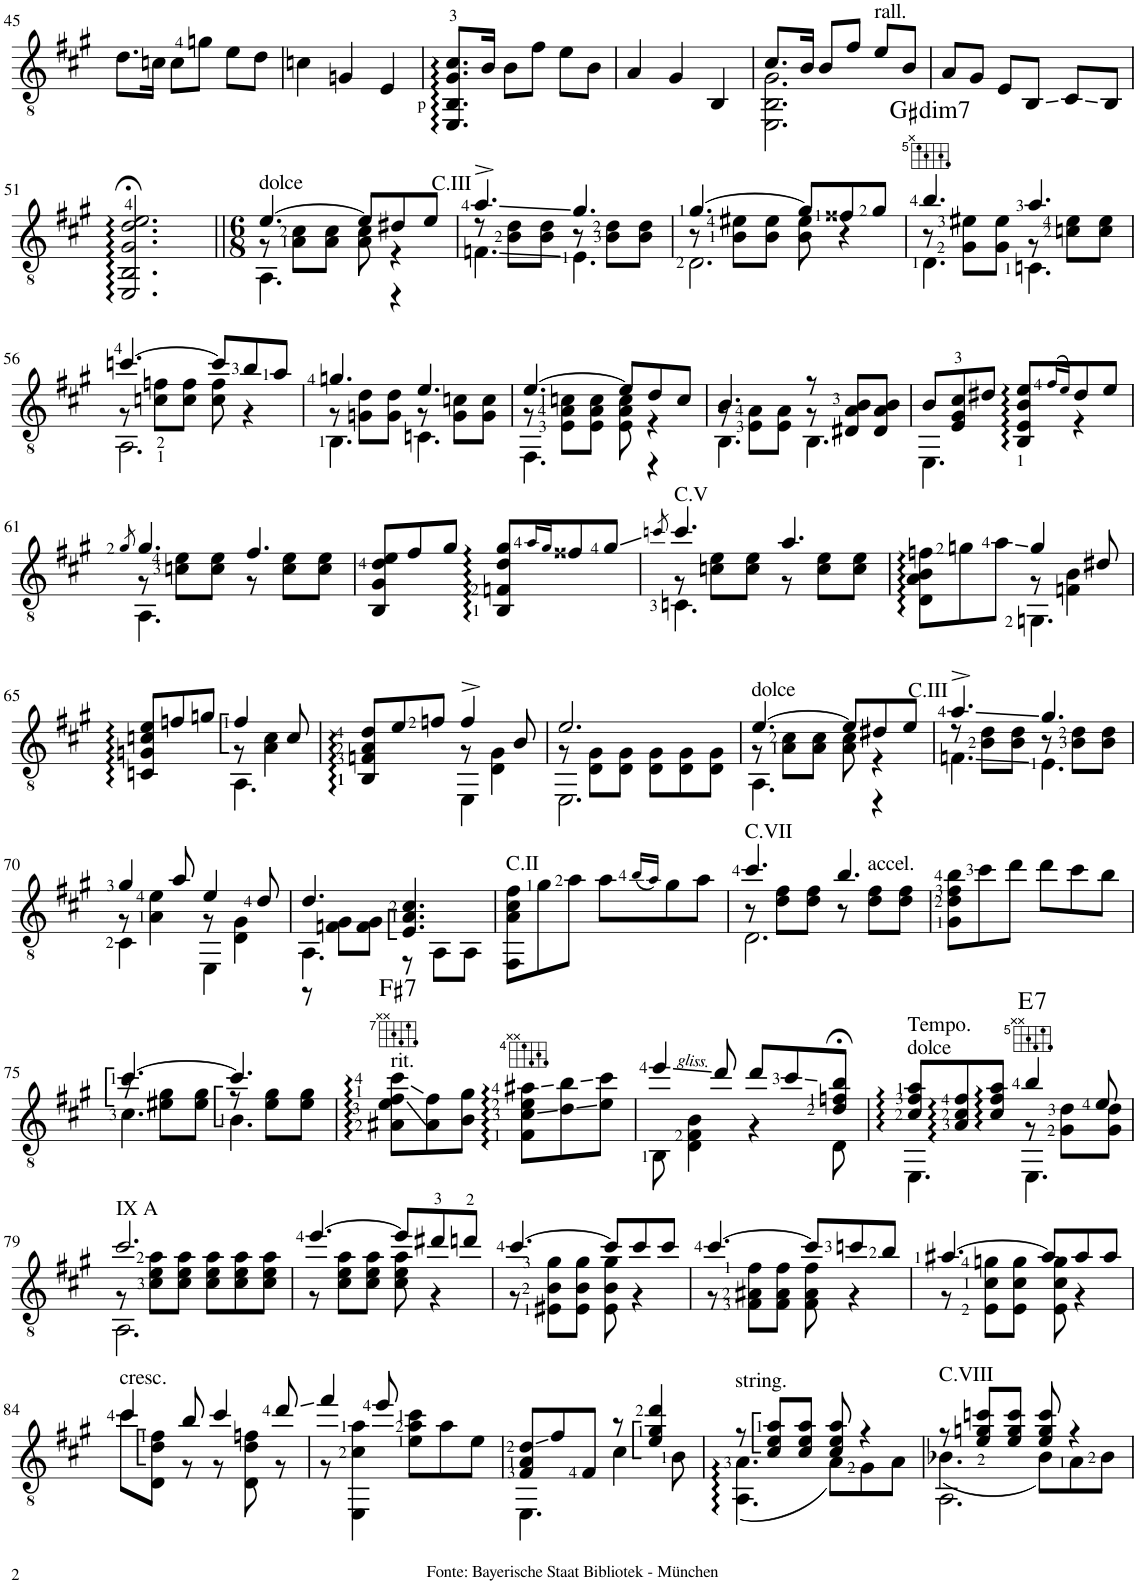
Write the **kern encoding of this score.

**kern	**harte
*part1	*part1
*staff1	*
*I"Guitar	*
*I'Guit.	*
!!LO:PB:g=z
*clefGv2	*
*k[f#c#g#]	*
*M3/4	*
=45	=45
8.d\L	.
16cn\Jk	.
8c\L	.
8gn\J	.
8e\L	.
8d\J	.
=46	=46
4cn\	.
4Gn/	.
4E/	.
=47	=47
8.EE/ 8.BB/ 8.G#/ 8.c#/L	.
16B/Jk	.
8B\L	.
8f#\J	.
8e\L	.
8B\J	.
=48	=48
4A/	.
4G#/	.
4BB/	.
=49	=49
*^	*
8.c#/L	2.EE\ 2.BB\ 2.G#\	.
16B/Jk	.	.
8B/L	.	.
8f#/J	.	.
!LO:TX:a:t=rall.	!	!
8e/L	.	.
8B/J	.	.
*v	*v	*
=50	=50
8A/L	.
8G#/J	.
8E/L	.
8BB/J	.
8C#/L	.
8BB/J	.
!!LO:LB:g=z
=51	=51
2.EE/;< 2.BB/;< 2.G#/;< 2.d/;< 2.e/;<	.
=52||	=52||
*M6/8	*
*^	*
*	*^	*
!LO:TX:a:t=dolce	!	!	!
[4.e/	8r	4.AA\	.
.	8A\ 8c#\L	.	.
.	8A\ 8c#\J	.	.
8e/L]	8A\ 8c#\	8ryy	.
8d#X/	4r	4r	.
8e/J	.	.	.
=53	=53	=53	=53
!LO:TX:a:t=C.III	!	!	!
4.a^/	8r	4.Fn\	.
.	8B\ 8d\L	.	.
.	8B\ 8d\J	.	.
4.g#/	8r	4.E\	.
.	8B\ 8d\L	.	.
.	8B\ 8d\J	.	.
=54	=54	=54	=54
[4.g#/	8r	2.D\	.
.	8B\ 8e#X\L	.	.
.	8B\ 8e#\J	.	.
8g#/L]	8B\ 8e#\	.	.
8f##X/	4r	.	.
8g#/J	.	.	.
=55	=55	=55	=55
!	!	!	!LO:H:kt=dim7
4.b/	8r	4.D\	G#:dim7
.	8G#\ 8e#X\L	.	.
.	8G#\ 8e#\J	.	.
4.a/	8r	4.Cn\	.
.	8cn\ 8e#\L	.	.
.	8c\ 8e#\J	.	.
!!LO:LB:g=z	!!	!!
=56	=56	=56	=56
[4.ccn/	8r	2.AA\	.
.	8cn\ 8fn\L	.	.
.	8c\ 8f\J	.	.
8cc/L]	8c\ 8f\	.	.
8b/	4r	.	.
8a/J	.	.	.
=57	=57	=57	=57
4.gn/	8r	4.BB\	.
.	8Gn\ 8d\L	.	.
.	8G\ 8d\J	.	.
4.e/	8r	4.Cn\	.
.	8G\ 8cn\L	.	.
.	8G\ 8c\J	.	.
=58	=58	=58	=58
[4.e/	8r	4.FF#\	.
.	8E\ 8A\ 8cn\L	.	.
.	8E\ 8A\ 8c\J	.	.
8e/L]	8E\ 8A\ 8c\	8ryy	.
8d/	4r	4r	.
8c/J	.	.	.
=59	=59	=59	=59
4.B/	8r	4.BB\	.
.	8E\ 8A\L	.	.
.	8E\ 8A\J	.	.
8r	8r	4.BB\	.
8D#X/ 8A/ 8B/L	4ryy	.	.
8D#/ 8A/ 8B/J	.	.	.
*	*v	*v	*
=60	=60	=60
8B/L	4.EE\	.
8E/ 8G#/ 8c#/	.	.
8d#X/J	.	.
8BB/ 8E/ 8B/ 8e/L	8ryy	.
(16qf#/LL	.	.
16qe/JJ)	.	.
8d#/	4r	.
8e/J	.	.
*v	*v	*
!!LO:LB:g=z
=61	=61
8qg#/	.
*^	*
*	*^	*
4.g#/	8r	4.AA\	.
.	8cn\ 8e\L	.	.
.	8c\ 8e\J	.	.
4.f#/	8r	4.ryy	.
.	8c\ 8e\L	.	.
.	8c\ 8e\J	.	.
*v	*v	*v	*
=62	=62
8BB/ 8G#/ 8d/ 8e/L	.
8f#/	.
8g#/J	.
8BB/ 8Fn/ 8d/ 8g#/L	.
16qa/LL	.
16qg#/JJ	.
8f##X/	.
8g#/J	.
=63	=63
8qccn/	.
*^	*
*	*^	*
!LO:TX:a:t=C.V	!	!	!
4.cc/	8r	4.Cn\	.
.	8cn\ 8e\L	.	.
.	8c\ 8e\J	.	.
4.a/	8r	4.ryy	.
.	8c\ 8e\L	.	.
.	8c\ 8e\J	.	.
=64	=64	=64	=64
8D\ 8A\ 8B\ 8fn\L	4.ryy	4.ryy	.
8gn\	.	.	.
8a\J	.	.	.
4g/	8r	4.GGn\	.
.	4Fn\ 4B\	.	.
8d#X/	.	.	.
!!LO:LB:g=z	!!	!!
=65	=65	=65	=65
8Cn/ 8Gn/ 8cn/ 8e/L	4.ryy	4.ryy	.
8fn/	.	.	.
8gn/J	.	.	.
4f/	8r	4.AA\	.
.	4A\ 4c\	.	.
8c/	.	.	.
=66	=66	=66	=66
8BB/ 8Fn/ 8A/ 8d/L	4.ryy	4.ryy	.
8e/	.	.	.
8fn/J	.	.	.
4f^/	8r	4EE\	.
.	4D\ 4G#\	.	.
8B/	.	8ryy	.
=67	=67	=67	=67
2.e/	8r	2.EE\	.
.	8D\ 8G#\L	.	.
.	8D\ 8G#\J	.	.
.	8D\ 8G#\L	.	.
.	8D\ 8G#\	.	.
.	8D\ 8G#\J	.	.
=68	=68	=68	=68
!LO:TX:a:t=dolce	!	!	!
[4.e/	8r	4.AA\	.
.	8A\ 8c#\L	.	.
.	8A\ 8c#\J	.	.
8e/L]	8A\ 8c#\	8ryy	.
8d#X/	4r	4r	.
8e/J	.	.	.
=69	=69	=69	=69
!LO:TX:a:t=C.III	!	!	!
4.a^/	8r	4.Fn\	.
.	8B\ 8d\L	.	.
.	8B\ 8d\J	.	.
4.g#/	8r	4.E\	.
.	8B\ 8d\L	.	.
.	8B\ 8d\J	.	.
!!LO:LB:g=z	!!	!!
=70	=70	=70	=70
4g#/	8r	4C#\	.
.	4A\ 4e\	.	.
8a/	.	8ryy	.
4e/	8r	4EE\	.
.	4D\ 4G#\	.	.
8d/	.	8ryy	.
=71	=71	=71	=71
4.d/	4.AA\	8r	.
.	.	8Fn\ 8G#\L	.
.	.	8F\ 8G#\J	.
4.E/ 4.A/ 4.c#/	8ryy	8r	.
.	8AA\L	4ryy	.
.	8AA\J	.	.
*	*v	*v	*
=72	=72	=72
!LO:TX:a:t=C.II	!	!
*v	*v	*
8FF#\ 8A\ 8c#\ 8f#\L	.
8g#\	.
8a\J	.
8a\L	.
(16qb/LL	.
16qa/JJ)	.
8g#\	.
8a\J	.
=73	=73
*^	*
*	*^	*
!LO:TX:a:t=C.VII	!	!	!
4.cc#/	8r	2.D\	.
.	8d\ 8f#\L	.	.
.	8d\ 8f#\J	.	.
4.b/	8r	.	.
!	!LO:TX:a:t=accel.	!	!
.	8d\ 8f#\L	.	.
.	8d\ 8f#\J	.	.
*v	*v	*v	*
=74	=74
8G#\ 8d\ 8f#\ 8b\L	.
8cc#\	.
8dd\J	.
8dd\L	.
8cc#\	.
8b\J	.
!!LO:LB:g=z
=75	=75
*^	*
*	*^	*
[4.cc#/	8r	4.c#\	.
.	8e#X\ 8g#\L	.	.
.	8e#\ 8g#\J	.	.
4.cc#/]	8r	4.B\	.
.	8e#\ 8g#\L	.	.
.	8e#\ 8g#\J	.	.
*	*v	*v	*
=76	=76	=76
!LO:TX:a:t=rit.	!	!LO:H:kt=7
*v	*v	*
8A#X\ 8e\ 8f#\ 8cc#\L	F#:7
8A#\ 8f#\	.
8B\ 8g#\J	.
8F#\ 8c#\ 8e\ 8a#X\L	.
8d\ 8b\	.
8e\ 8cc#\J	.
=77	=77
*^	*
4ee/	8BB\	.
.	4D\ 4F#\ 4B\	.
8dd/	.	.
8dd/L	4r	.
8cc#/	.	.
8d/;< 8fn/;< 8b/;<J	8D\	.
=78	=78	=78
*	*^	*
!LO:TX:a:t=Tempo.	!	!	!
!LO:TX:a:t=dolce	!	!	!
8c#/ 8f#/ 8a/L	4.ryy	4.EE\	.
8A/ 8c#/ 8f#/	.	.	.
8c#/ 8f#/ 8a/J	.	.	.
!	!	!	!LO:H:kt=7
4b/	8r	4.EE\	E:7
.	8G#\ 8d\L	.	.
8e/	8G#\ 8d\J	.	.
!!LO:LB:g=z	!!	!!
=79	=79	=79	=79
!LO:TX:a:t=IX A	!	!	!
2.cc#/	8r	2.AA\	.
.	8c#\ 8e\ 8a\L	.	.
.	8c#\ 8e\ 8a\J	.	.
.	8c#\ 8e\ 8a\L	.	.
.	8c#\ 8e\ 8a\	.	.
.	8c#\ 8e\ 8a\J	.	.
*	*v	*v	*
=80	=80	=80
[4.ee/	8r	.
.	8c#\ 8e\ 8a\L	.
.	8c#\ 8e\ 8a\J	.
8ee/L]	8c#\ 8e\ 8a\	.
8dd#X/	4r	.
8ddn/J	.	.
=81	=81	=81
[4.cc#/	8r	.
.	8E#X\ 8B\ 8g#\L	.
.	8E#\ 8B\ 8g#\J	.
8cc#/L]	8E#\ 8B\ 8g#\	.
8cc#/	4r	.
8cc#/J	.	.
=82	=82	=82
[4.cc#/	8r	.
.	8F#\ 8A#X\ 8f#\L	.
.	8F#\ 8A#\ 8f#\J	.
8cc#/L]	8F#\ 8A#\ 8f#\	.
8ccn/	4r	.
8b/J	.	.
=83	=83	=83
[4.a#X/	8r	.
.	8E\ 8c#\ 8gn\L	.
.	8E\ 8c#\ 8g\J	.
8a#/L]	8E\ 8c#\ 8g\	.
8a#/	4r	.
8a#/J	.	.
!!LO:LB:g=z	!!
=84	=84	=84
!LO:TX:a:t=cresc.	!	!
4cc#/	8cc#\L	.
.	8D\ 8d\ 8f#\J	.
8b/	8r	.
4cc#/	8r	.
.	8D\ 8d\ 8fn\	.
8dd/	8r	.
=85	=85	=85
4ff#/	8r	.
.	4EE\ 4c#\ 4a\	.
8ee/	.	.
8e\ 8a\ 8cc#\L	4.ryy	.
8a\	.	.
8e\J	.	.
=86	=86	=86
8F#/ 8A/ 8d/L	4.EE\	.
8f#/	.	.
8F#/J	.	.
8r	4c#\	.
4e/ 4g#/ 4dd/	.	.
.	8B\	.
=87	=87	=87
!LO:TX:a:t=string.	!	!
8r	(4.AA\ 4.A\	.
8c#/ 8e/ 8a/L	.	.
8c#/ 8e/ 8a/J	.	.
8c#/ 8e/ 8a/	8A\L)	.
4r	8G#\	.
.	8A\J	.
=88	=88	=88
*	*^	*
!LO:TX:a:t=C.VIII	!	!	!
8r	(4.B-X\	2.AA\	.
8e/ 8gn/ 8ccn/L	.	.	.
8e/ 8g/ 8cc/J	.	.	.
8e/ 8g/ 8cc/	8B-\L)	.	.
4r	8A\	.	.
.	8B-\J	.	.
*v	*v	*v	*
=	=
*-	*-
